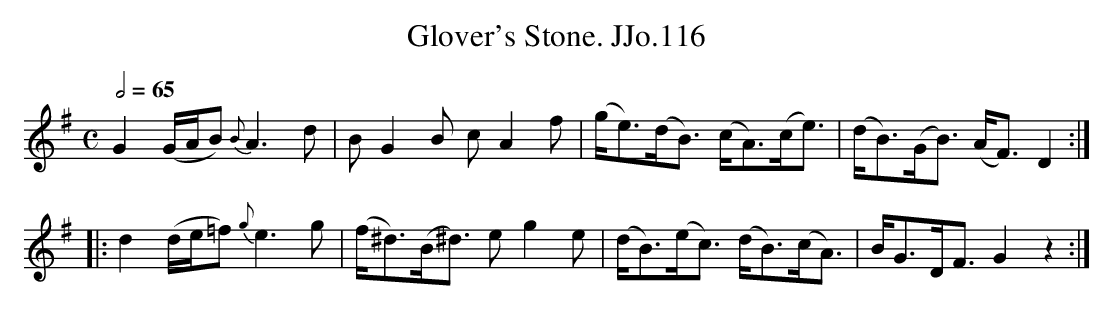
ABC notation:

X:1
T:Glover's Stone. JJo.116
M:C
L:1/8
Q:2/4=65
K:G
G2(G/A/B) {B}A3d | BG2B cA2f | (g<e)(d<B) (c<A)(c<e) | (d<B)(G<B) (A<F) D2 :|
|: d2(d/e/=f) {g}e3g | (f<^d)(B<^d) eg2e | (d<B)(e<c) (d<B)(c<A) | B<GD<F G2 z2 :|
